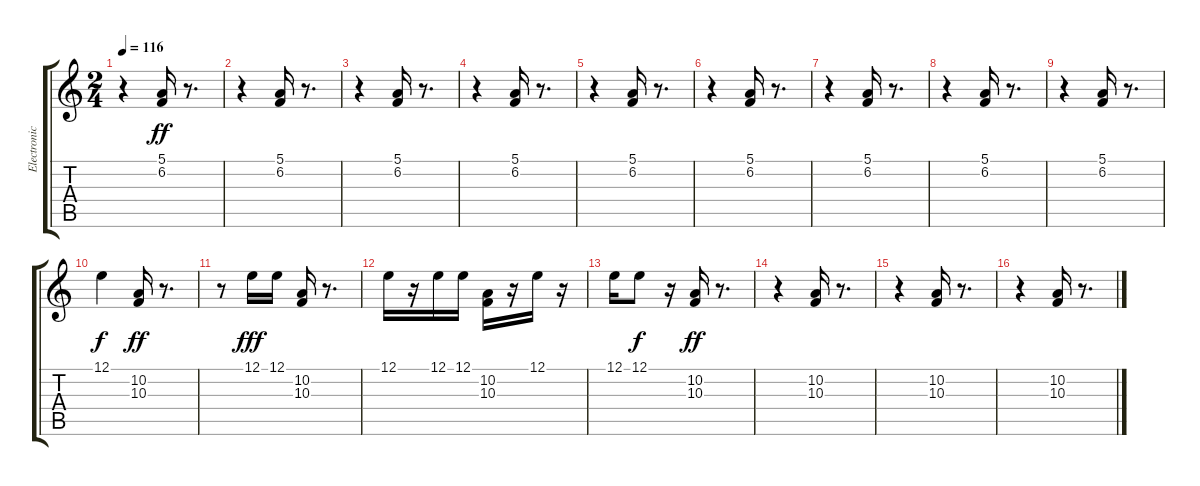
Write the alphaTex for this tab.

\track ("Electronic Percussions III" "Electronic") {instrument gunshot}
\staff {score tabs}
\tuning (E4 B3 G3 D3 A2 E2) {hide}
\ts (2 4)
\tempo 116
\clef g2
\ks c
r.4{dy ff} (5.1 6.2).16 r.8{d} |
r.4 (5.1 6.2).16 r.8{d} |
r.4 (5.1 6.2).16 r.8{d} |
r.4 (5.1 6.2).16 r.8{d} |
r.4 (5.1 6.2).16 r.8{d} |
r.4 (5.1 6.2).16 r.8{d} |
r.4 (5.1 6.2).16 r.8{d} |
r.4 (5.1 6.2).16 r.8{d} |
r.4 (5.1 6.2).16 r.8{d} |
12.1.4{dy f} (10.2 10.3).16{dy ff} r.8{d} |
r.8 12.1.16{dy fff} 12.1.16 (10.2 10.3).16 r.8{d} |
12.1.16 r.16 12.1.16 12.1.16 (10.2 10.3).16 r.16 12.1.16 r.16 |
12.1.16 12.1.8{dy f} r.16 (10.2 10.3).16{dy ff} r.8{d} |
r.4 (10.2 10.3).16 r.8{d} |
r.4 (10.2 10.3).16 r.8{d} |
r.4 (10.2 10.3).16 r.8{d}
